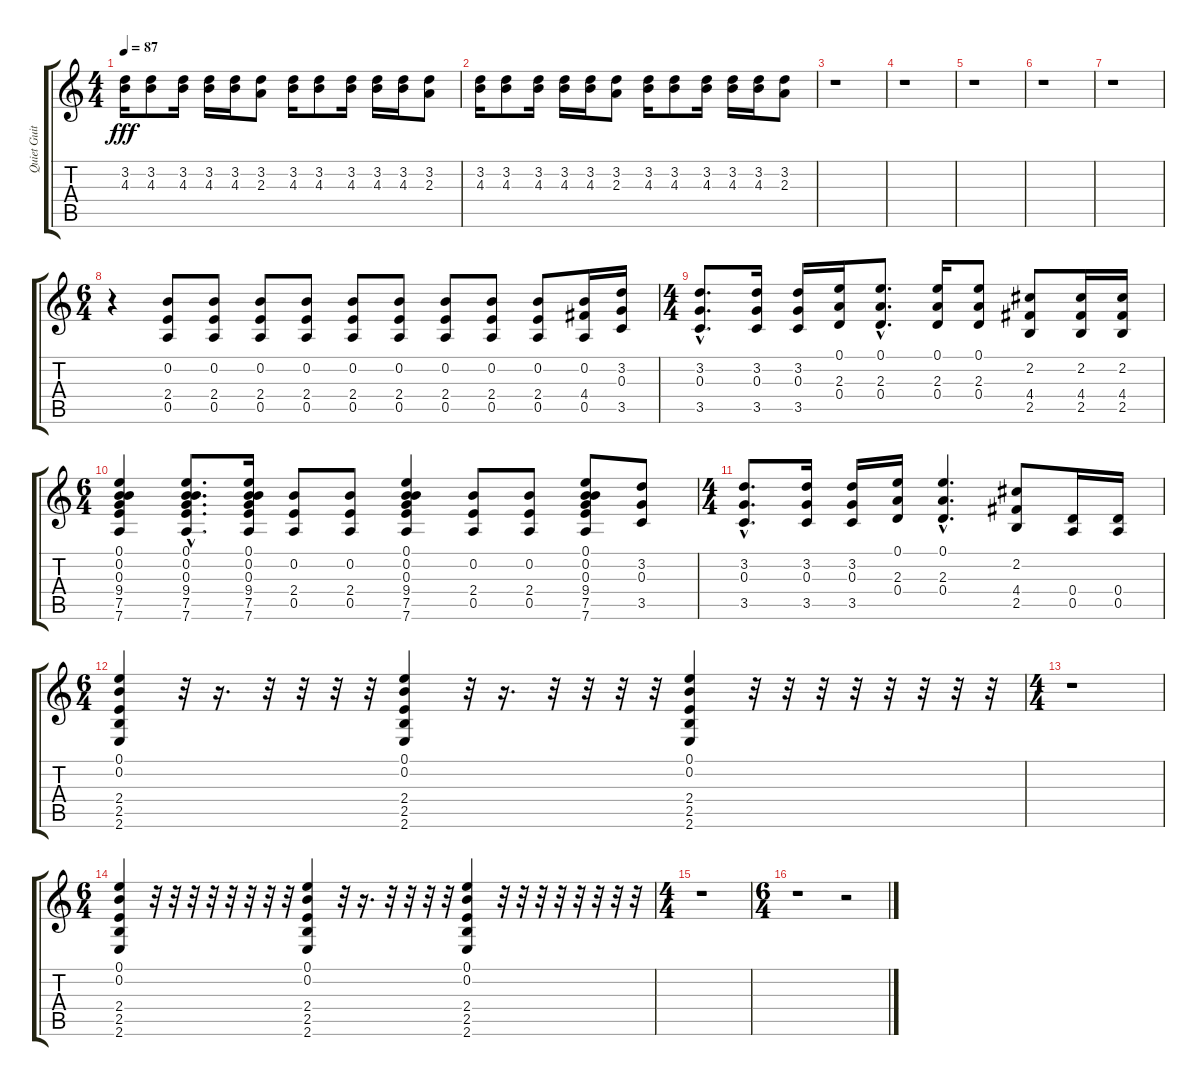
\track ("Quiet Guitar" "Quiet Guit") {instrument distortionguitar}
\staff {score tabs}
\tuning (E4 B3 G3 D3 A2 D2) {hide}
\ts (4 4)
\tempo 87
\clef g2
\ks c
(3.2 4.3).16{dy fff} (3.2 4.3).8 (3.2 4.3).16 (3.2 4.3).16 (3.2 4.3).16 (3.2 2.3).8 (3.2 4.3).16 (3.2 4.3).8 (3.2 4.3).16 (3.2 4.3).16 (3.2 4.3).16 (3.2 2.3).8 |
(3.2 4.3).16 (3.2 4.3).8 (3.2 4.3).16 (3.2 4.3).16 (3.2 4.3).16 (3.2 2.3).8 (3.2 4.3).16 (3.2 4.3).8 (3.2 4.3).16 (3.2 4.3).16 (3.2 4.3).16 (3.2 2.3).8 |
r.1 |
r.1 |
r.1 |
r.1 |
r.1 |
\ts (6 4)
r.4 (0.2 2.4 0.5).8 (0.2 2.4 0.5).8 (0.2 2.4 0.5).8 (0.2 2.4 0.5).8 (0.2 2.4 0.5).8 (0.2 2.4 0.5).8 (0.2 2.4 0.5).8 (0.2 2.4 0.5).8 (0.2 2.4 0.5).8 (0.2 4.4 0.5).16 (3.2 0.3 3.5).16 |
\ts (4 4)
(3.2{hac} 0.3{hac} 3.5{hac}).8{d} (3.2 0.3 3.5).16 (3.2 0.3 3.5).16 (0.1 2.3 0.4).16 (0.1{hac} 2.3{hac} 0.4{hac}).8{d} (0.1 2.3 0.4).16 (0.1 2.3 0.4).8 (2.2 4.4 2.5).8 (2.2 4.4 2.5).16 (2.2 4.4 2.5).16 |
\ts (6 4)
(0.1 0.2 0.3 9.4 7.5 7.6).4 (0.1{hac} 0.2{hac} 0.3{hac} 9.4{hac} 7.5{hac} 7.6{hac}).8{d} (0.1 0.2 0.3 9.4 7.5 7.6).16 (0.2 2.4 0.5).8 (0.2 2.4 0.5).8 (0.1 0.2 0.3 9.4 7.5 7.6).4 (0.2 2.4 0.5).8 (0.2 2.4 0.5).8 (0.1 0.2 0.3 9.4 7.5 7.6).8 (3.2 0.3 3.5).8 |
\ts (4 4)
(3.2{hac} 0.3{hac} 3.5{hac}).8{d} (3.2 0.3 3.5).16 (3.2 0.3 3.5).16 (0.1 2.3 0.4).16 (0.1{hac} 2.3{hac} 0.4{hac}).4{d volume 1} (2.2 4.4 2.5).8{volume 16} (0.4 0.5).16 (0.4 0.5).16 |
\ts (6 4)
(0.1 0.2 2.4 2.5 2.6).4 r.32 r.16{d} r.32 r.32 r.32 r.32 (0.1 0.2 2.4 2.5 2.6).4 r.32 r.16{d} r.32 r.32 r.32 r.32 (0.1 0.2 2.4 2.5 2.6).4 r.32 r.32 r.32 r.32 r.32 r.32 r.32 r.32 |
\ts (4 4)
r.1 |
\ts (6 4)
(0.1 0.2 2.4 2.5 2.6).4 r.32 r.32 r.32 r.32 r.32 r.32 r.32 r.32 (0.1 0.2 2.4 2.5 2.6).4 r.32 r.16{d} r.32 r.32 r.32 r.32 (0.1 0.2 2.4 2.5 2.6).4 r.32 r.32 r.32 r.32 r.32 r.32 r.32 r.32 |
\ts (4 4)
r.1 |
\ts (6 4)
r.1 r.2
